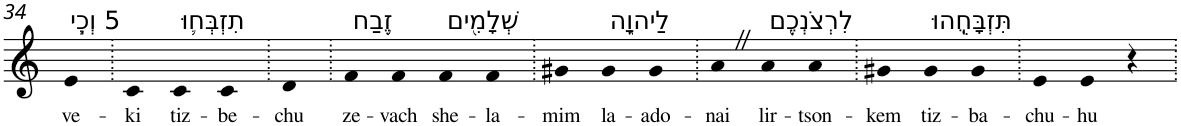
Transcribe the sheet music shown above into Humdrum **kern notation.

**kern	**text
*part1	*part1
*staff1	*staff1
*I"Piano	*
*I'Pno	*
!!LO:PB:g=z
*clefG2	*
*k[]	*
=34	=34
!LO:TX:a:t=5 וְכִ֧י	!
!	!LO:LY:b
4e	ve-
=35.	=35.
!	!LO:LY:b
4c	-ki
!LO:TX:a:t=תִזְבְּח֛וּ	!
!	!LO:LY:b
4c	tiz-
!	!LO:LY:b
4c	-be-
=36.	=36.
!	!LO:LY:b
4d	-chu
=37.	=37.
!LO:TX:a:t=זֶ֥בַח	!
!	!LO:LY:b
4f	ze-
!	!LO:LY:b
4f	-vach
!LO:TX:a:t=שְׁלָמִ֖ים	!
!	!LO:LY:b
4f	she-
!	!LO:LY:b
4f	-la-
=38.	=38.
!	!LO:LY:b
4g#X	-mim
!LO:TX:a:t=לַיהוָ֑ה	!
!	!LO:LY:b
4g#	la-
!	!LO:LY:b
4g#	-ado-
=39.	=39.
!	!LO:LY:b
4aZ	-nai
!LO:TX:a:t=לִרְצֹנְכֶ֖ם	!
!	!LO:LY:b
4a	lir-
!	!LO:LY:b
4a	-tson-
=40.	=40.
!	!LO:LY:b
4g#X	-kem
!LO:TX:a:t=תִּזְבָּחֻֽהוּ	!
!	!LO:LY:b
4g#	tiz-
!	!LO:LY:b
4g#	-ba-
=41.	=41.
!	!LO:LY:b
4e	-chu-
!	!LO:LY:b
4e	-hu
4r	.
=.	=.
*-	*-
